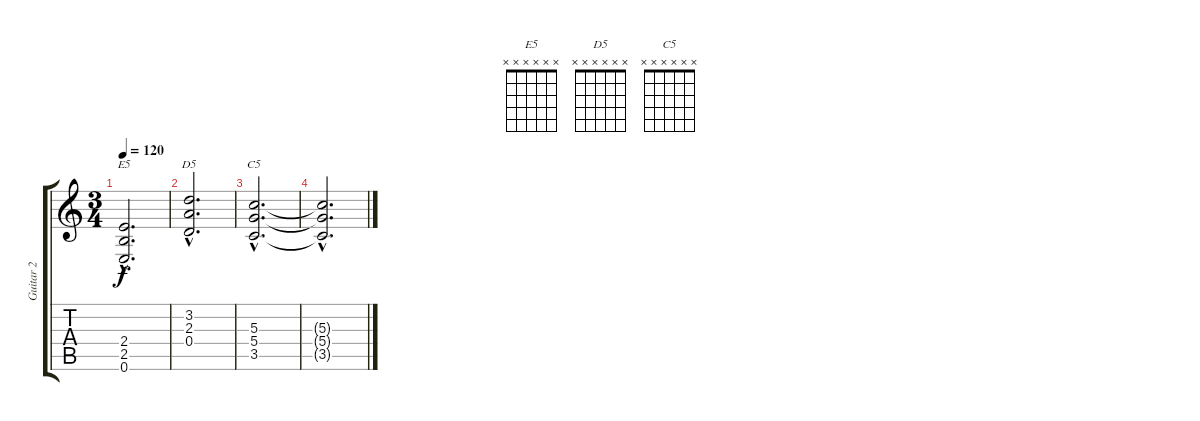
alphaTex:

\track ("Guitar 2" "Guitar 2") {instrument overdrivenguitar}
\staff {score tabs}
\tuning (E4 B3 G3 D3 A2 E2) {hide}
\chord ("E5" x x x x x x)
\chord ("D5" x x x x x x)
\chord ("C5" x x x x x x)
\ts (3 4)
\tempo 120
\clef g2
\ks c
(2.4{hac} 2.5{hac} 0.6{hac}).2{d ch "E5" dy f} |
(3.2{hac} 2.3{hac} 0.4{hac}).2{d ch "D5"} |
(5.3{hac} 5.4{hac} 3.5{hac}).2{d ch "C5"} |
(5.3{hac t} 5.4{hac t} 3.5{hac t}).2{d}
